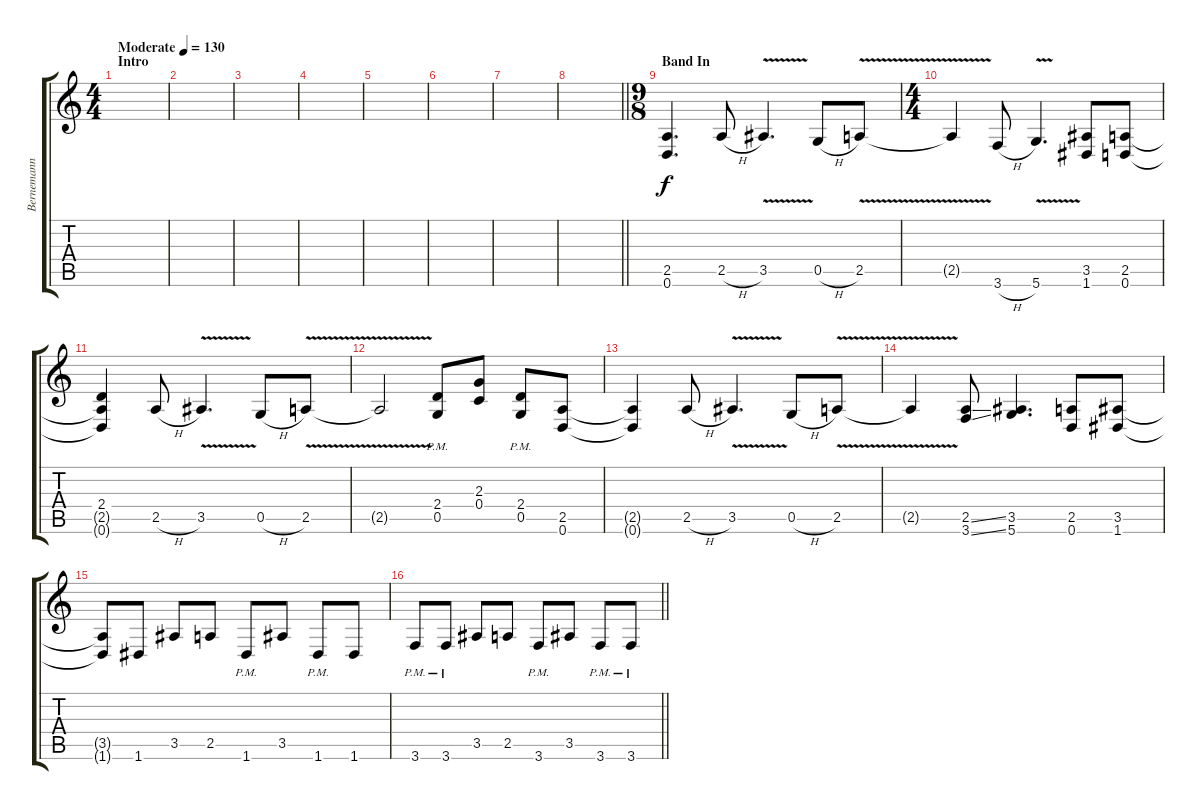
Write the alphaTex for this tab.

\track ("Bernemann R" "Bernemann ") {instrument distortionguitar}
\staff {score tabs}
\tuning (D4 A3 F3 C3 G2 D2) {hide}
\ts (4 4)
\section ("" "Intro")
\tempo (130 "Moderate")
\clef g2
\ks c
|
|
|
|
|
|
|
\barLineRight lightlight
|
\ts (9 8)
\section ("" "Band In")
(2.5 0.6).4{d} 2.5{h}.8 3.5{v}.4{d} 0.5{h}.8 2.5{v}.8 |
\ts (4 4)
2.5{t}.4 3.6{h}.8 5.6{v}.4{d} (3.5 1.6).8 (2.5 0.6).8 |
(2.4 2.5{t} 0.6{t}).4 2.5{h}.8 3.5{v}.4{d} 0.5{h}.8 2.5{v}.8 |
2.5{t}.2 (2.4{pm} 0.5{pm}).8 (2.3 0.4).8 (2.4{pm} 0.5{pm}).8 (2.5 0.6).8 |
(2.5{t} 0.6{t}).4 2.5{h}.8 3.5{v}.4{d} 0.5{h}.8 2.5{v}.8 |
2.5{t}.4 (2.5{ss} 3.6{ss}).8 (3.5 5.6).4{d} (2.5 0.6).8 (3.5 1.6).8 |
(3.5{t} 1.6{t}).8 1.6.8 3.5.8 2.5.8 1.6{pm}.8 3.5.8 1.6{pm}.8 1.6.8 |
\barLineRight lightlight
3.6{pm}.8 3.6{pm}.8 3.5.8 2.5.8 3.6{pm}.8 3.5.8 3.6{pm}.8 3.6{pm}.8
